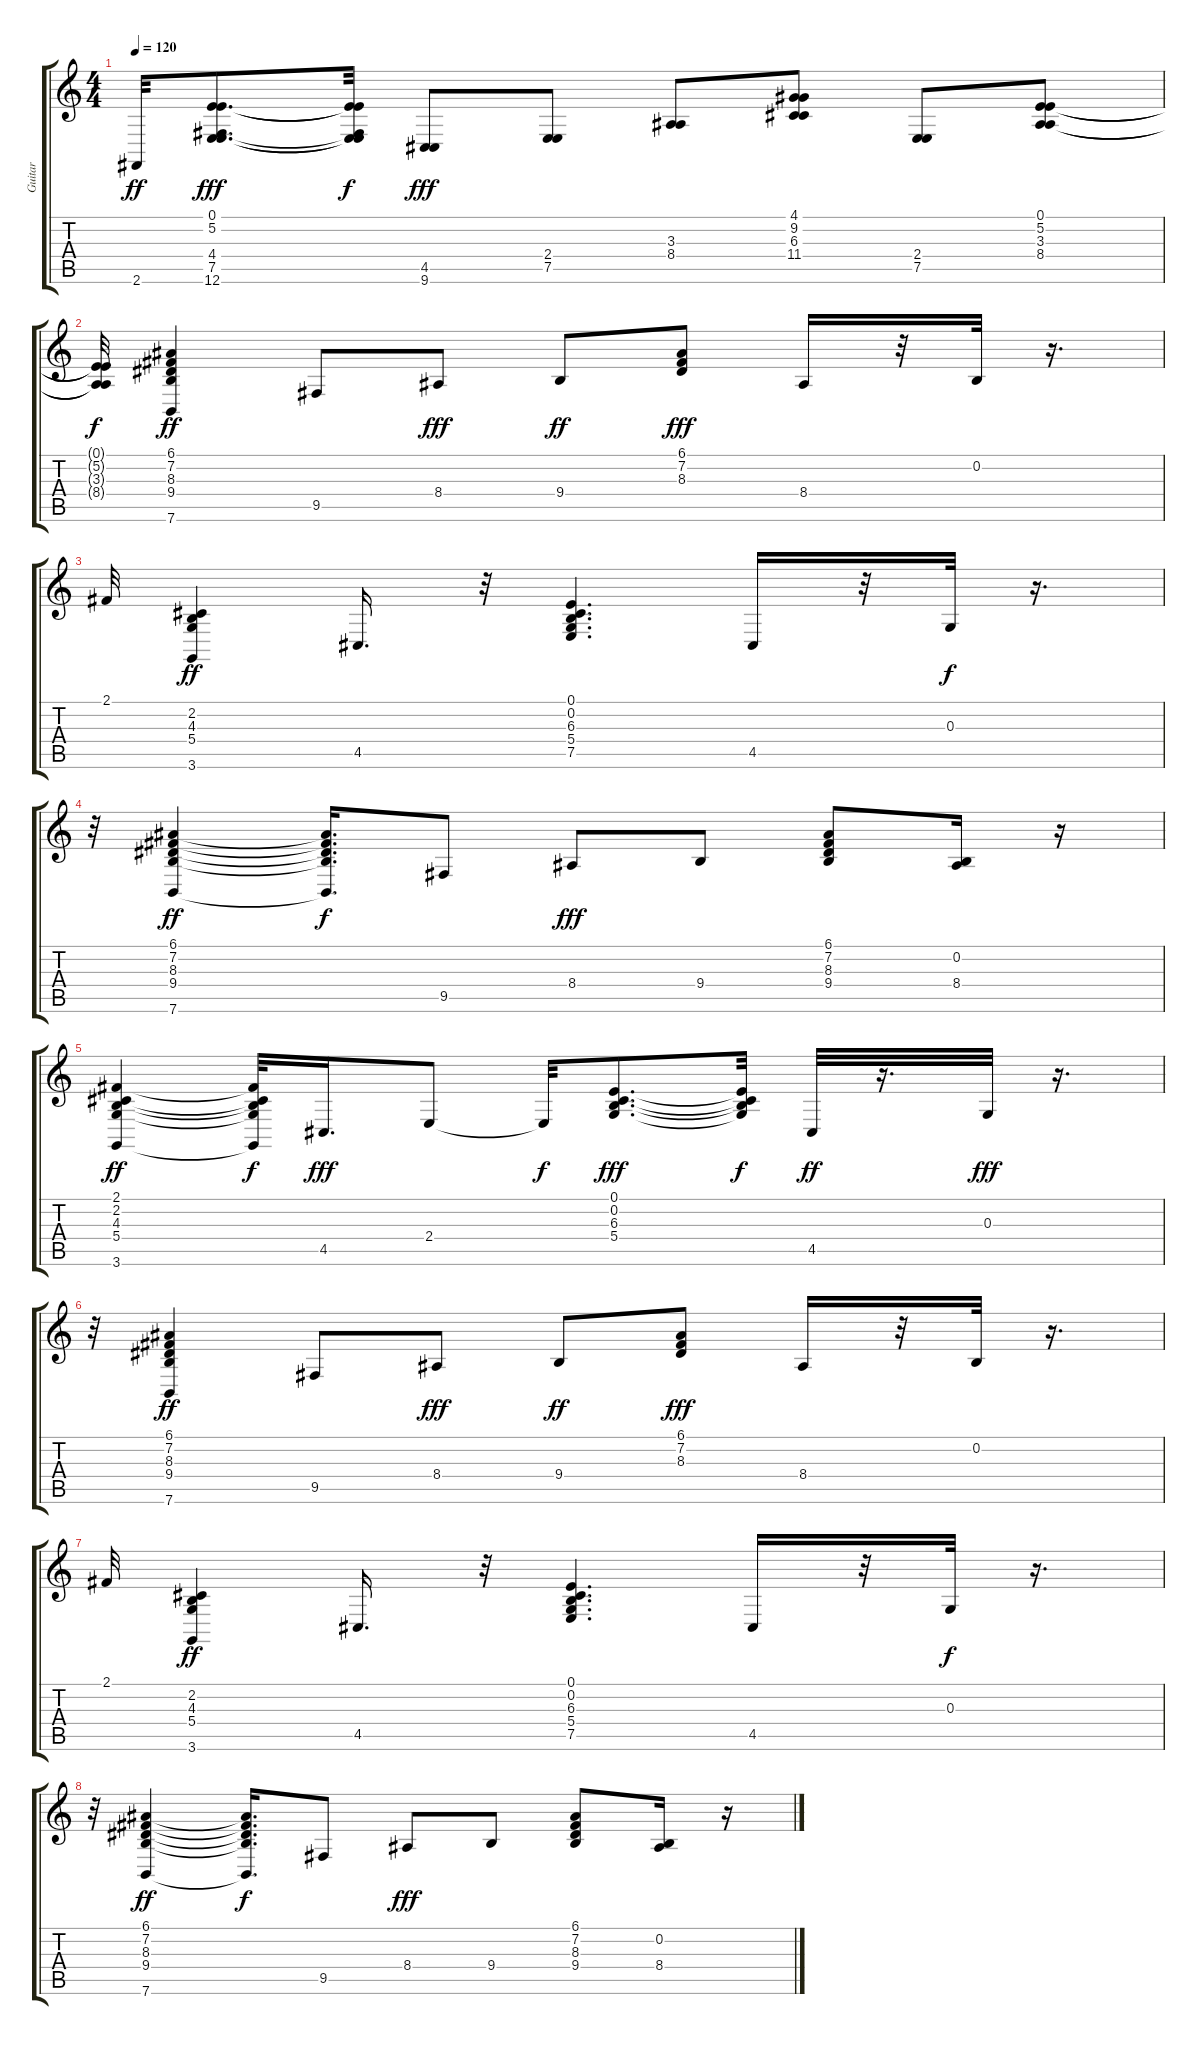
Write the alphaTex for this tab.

\track ("Guitar" "Guitar") {instrument pad8sweep}
\staff {score tabs}
\tuning (E4 B3 G3 D3 A2 E2) {hide}
\ts (4 4)
\tempo 120
\clef g2
\ks c
2.6.32{dy ff} (0.1 5.2 4.4 7.5 12.6).8{d dy fff} (0.1{t} 5.2{t} 4.4{t} 7.5{t} 12.6{t}).32{dy f} (4.5 9.6).8{dy fff} (2.4 7.5).8 (3.3 8.4).8 (4.1 9.2 6.3 11.4).8 (2.4 7.5).8 (0.1 5.2 3.3 8.4).8 |
(0.1{t} 5.2{t} 3.3{t} 8.4{t}).32{dy f} (6.1 7.2 8.3 9.4 7.6).4{dy ff} 9.5.8 8.4.8{dy fff} 9.4.8{dy ff} (6.1 7.2 8.3).8{dy fff} 8.4.16 r.32 0.2.32 r.16{d} |
2.1.32 (2.2 4.3 5.4 3.6).4{dy ff} 4.5.16{d} r.32 (0.1 0.2 6.3 5.4 7.5).4{d} 4.5.16 r.32 0.3.32{dy f} r.16{d} |
r.32 (6.1 7.2 8.3 9.4 7.6).4{dy ff} (6.1{t} 7.2{t} 8.3{t} 9.4{t} 7.6{t}).16{d dy f} 9.5.8 8.4.8{dy fff} 9.4.8 (6.1 7.2 8.3 9.4).8 (0.2 8.4).16 r.16 |
(2.1 2.2 4.3 5.4 3.6).4{dy ff} (2.1{t} 2.2{t} 4.3{t} 5.4{t} 3.6{t}).32{dy f} 4.5.16{d dy fff} 2.4.8 2.4{t}.32{dy f} (0.1 0.2 6.3 5.4).8{d dy fff} (0.1{t} 0.2{t} 6.3{t} 5.4{t}).32{dy f} 4.5.32{dy ff} r.16{d} 0.3.32{dy fff} r.16{d} |
r.32 (6.1 7.2 8.3 9.4 7.6).4{dy ff} 9.5.8 8.4.8{dy fff} 9.4.8{dy ff} (6.1 7.2 8.3).8{dy fff} 8.4.16 r.32 0.2.32 r.16{d} |
2.1.32 (2.2 4.3 5.4 3.6).4{dy ff} 4.5.16{d} r.32 (0.1 0.2 6.3 5.4 7.5).4{d} 4.5.16 r.32 0.3.32{dy f} r.16{d} |
r.32 (6.1 7.2 8.3 9.4 7.6).4{dy ff} (6.1{t} 7.2{t} 8.3{t} 9.4{t} 7.6{t}).16{d dy f} 9.5.8 8.4.8{dy fff} 9.4.8 (6.1 7.2 8.3 9.4).8 (0.2 8.4).16 r.16
